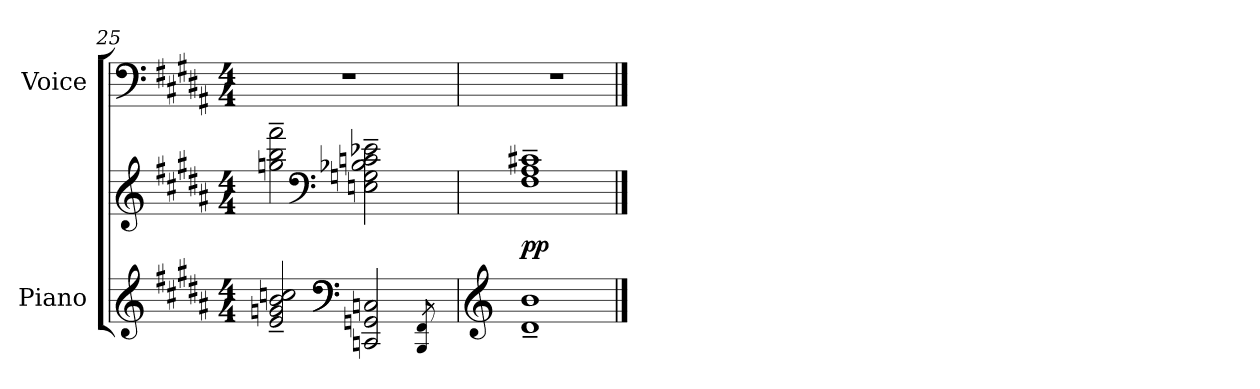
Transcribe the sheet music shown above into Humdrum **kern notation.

**kern	**kern	**dynam	**kern
*part2	*part2	*part2	*part1
*staff3	*staff2	*staff2/3	*staff1
*I"Piano	*	*	*I"Voice
*I'Pno.	*	*	*I'Voice
!!LO:LB:g=z
*clefG2	*clefG2	*	*clefF4
*k[f#c#g#d#a#]	*k[f#c#g#d#a#]	*	*k[f#c#g#d#a#]
*B:	*B:	*	*B:
*M4/4	*M4/4	*	*M4/4
=25	=25	=25	=25
*^	*	*	*
2ei/~ 2gni~ 2bi~ 2ccni~	2ryy	2ggni\~ 2bbi~ 2fff#i~	.	1r
*clefF4	*	*clefF4	*	*
2CCni/ 2GGni 2Cni	4ryy	2Eni\~ 2Gni~ 2B-Xi~ 2cni~ 2e-Xi~	.	.
.	8.ryy	.	.	.
.	8qBBBi/ 8qFF#i	.	.	.
.	16ryy	.	.	.
*v	*v	*	*	*
=26	=26	=26	=26
*clefG2	*	*	*
1d#i~ 1bi~	1F#i~ 1A#i~ 1c#Xi~	pp	1r
==	==	==	==
*-	*-	*-	*-
